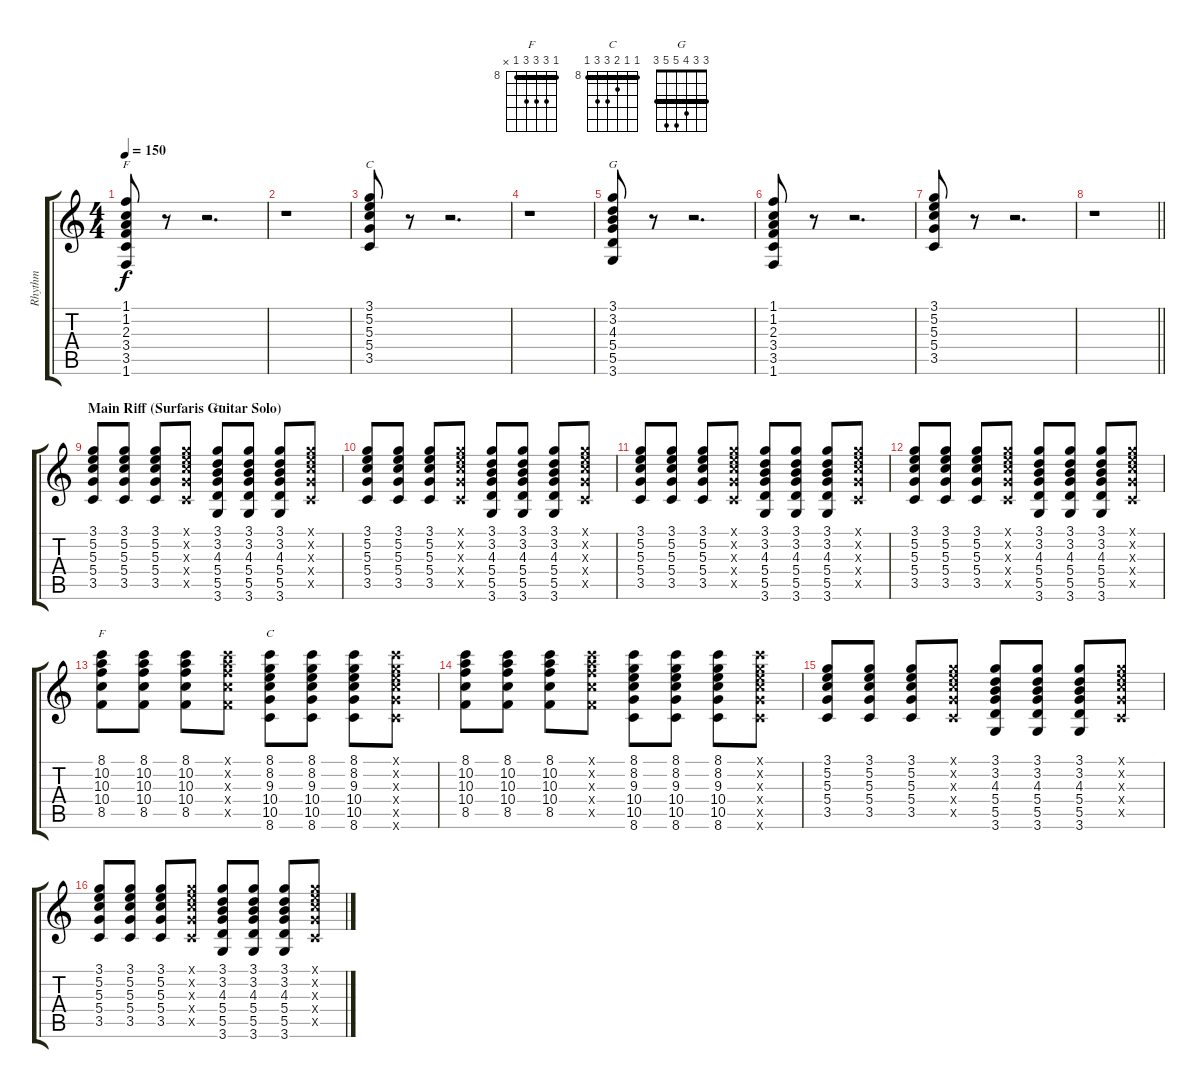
\track ("Rhythm" "Rhythm") {instrument electricguitarjazz}
\staff {score tabs}
\tuning (E4 B3 G3 D3 A2 E2) {hide}
\chord ("F" 1 1 2 3 3 1) {barre 1}
\chord ("C" 3 5 5 5 3 x) {barre 3}
\chord ("G" 3 3 4 5 5 3)
\chord ("G" 3 3 4 5 5 3) {barre 3}
\chord ("F" 8 10 10 10 8 x) {firstfret 8 barre 8}
\chord ("C" 8 8 9 10 10 8) {firstfret 8 barre 8}
\ts (4 4)
\tempo 150
\clef g2
\ks c
(1.1 1.2 2.3 3.4 3.5 1.6).8{ch "F" dy f} r.8 r.2{d} |
r.1 |
(3.1 5.2 5.3 5.4 3.5).8{ch "C"} r.8 r.2{d} |
r.1 |
(3.1 3.2 4.3 5.4 5.5 3.6).8{ch "G"} r.8 r.2{d} |
(1.1 1.2 2.3 3.4 3.5 1.6).8 r.8 r.2{d} |
(3.1 5.2 5.3 5.4 3.5).8 r.8 r.2{d} |
\barLineRight lightlight
r.1 |
\section ("" "Main Riff (Surfaris Guitar Solo)")
(3.1 5.2 5.3 5.4 3.5).8 (3.1 5.2 5.3 5.4 3.5).8 (3.1 5.2 5.3 5.4 3.5).8 (3.1{x} 5.2{x} 5.3{x} 5.4{x} 3.5{x}).8 (3.1 3.2 4.3 5.4 5.5 3.6).8{ch "G"} (3.1 3.2 4.3 5.4 5.5 3.6).8 (3.1 3.2 4.3 5.4 5.5 3.6).8 (3.1{x} 5.2{x} 5.3{x} 5.4{x} 3.5{x}).8 |
(3.1 5.2 5.3 5.4 3.5).8 (3.1 5.2 5.3 5.4 3.5).8 (3.1 5.2 5.3 5.4 3.5).8 (3.1{x} 5.2{x} 5.3{x} 5.4{x} 3.5{x}).8 (3.1 3.2 4.3 5.4 5.5 3.6).8 (3.1 3.2 4.3 5.4 5.5 3.6).8 (3.1 3.2 4.3 5.4 5.5 3.6).8 (3.1{x} 5.2{x} 5.3{x} 5.4{x} 3.5{x}).8 |
(3.1 5.2 5.3 5.4 3.5).8 (3.1 5.2 5.3 5.4 3.5).8 (3.1 5.2 5.3 5.4 3.5).8 (3.1{x} 5.2{x} 5.3{x} 5.4{x} 3.5{x}).8 (3.1 3.2 4.3 5.4 5.5 3.6).8 (3.1 3.2 4.3 5.4 5.5 3.6).8 (3.1 3.2 4.3 5.4 5.5 3.6).8 (3.1{x} 5.2{x} 5.3{x} 5.4{x} 3.5{x}).8 |
(3.1 5.2 5.3 5.4 3.5).8 (3.1 5.2 5.3 5.4 3.5).8 (3.1 5.2 5.3 5.4 3.5).8 (3.1{x} 5.2{x} 5.3{x} 5.4{x} 3.5{x}).8 (3.1 3.2 4.3 5.4 5.5 3.6).8 (3.1 3.2 4.3 5.4 5.5 3.6).8 (3.1 3.2 4.3 5.4 5.5 3.6).8 (3.1{x} 5.2{x} 5.3{x} 5.4{x} 3.5{x}).8 |
(8.1 10.2 10.3 10.4 8.5).8{ch "F"} (8.1 10.2 10.3 10.4 8.5).8 (8.1 10.2 10.3 10.4 8.5).8 (8.1{x} 10.2{x} 10.3{x} 10.4{x} 8.5{x}).8 (8.1 8.2 9.3 10.4 10.5 8.6).8{ch "C"} (8.1 8.2 9.3 10.4 10.5 8.6).8 (8.1 8.2 9.3 10.4 10.5 8.6).8 (8.1{x} 8.2{x} 9.3{x} 10.4{x} 10.5{x} 8.6{x}).8 |
(8.1 10.2 10.3 10.4 8.5).8 (8.1 10.2 10.3 10.4 8.5).8 (8.1 10.2 10.3 10.4 8.5).8 (8.1{x} 10.2{x} 10.3{x} 10.4{x} 8.5{x}).8 (8.1 8.2 9.3 10.4 10.5 8.6).8 (8.1 8.2 9.3 10.4 10.5 8.6).8 (8.1 8.2 9.3 10.4 10.5 8.6).8 (8.1{x} 8.2{x} 9.3{x} 10.4{x} 10.5{x} 8.6{x}).8 |
(3.1 5.2 5.3 5.4 3.5).8 (3.1 5.2 5.3 5.4 3.5).8 (3.1 5.2 5.3 5.4 3.5).8 (3.1{x} 5.2{x} 5.3{x} 5.4{x} 3.5{x}).8 (3.1 3.2 4.3 5.4 5.5 3.6).8 (3.1 3.2 4.3 5.4 5.5 3.6).8 (3.1 3.2 4.3 5.4 5.5 3.6).8 (3.1{x} 5.2{x} 5.3{x} 5.4{x} 3.5{x}).8 |
(3.1 5.2 5.3 5.4 3.5).8 (3.1 5.2 5.3 5.4 3.5).8 (3.1 5.2 5.3 5.4 3.5).8 (3.1{x} 5.2{x} 5.3{x} 5.4{x} 3.5{x}).8 (3.1 3.2 4.3 5.4 5.5 3.6).8 (3.1 3.2 4.3 5.4 5.5 3.6).8 (3.1 3.2 4.3 5.4 5.5 3.6).8 (3.1{x} 5.2{x} 5.3{x} 5.4{x} 3.5{x}).8
